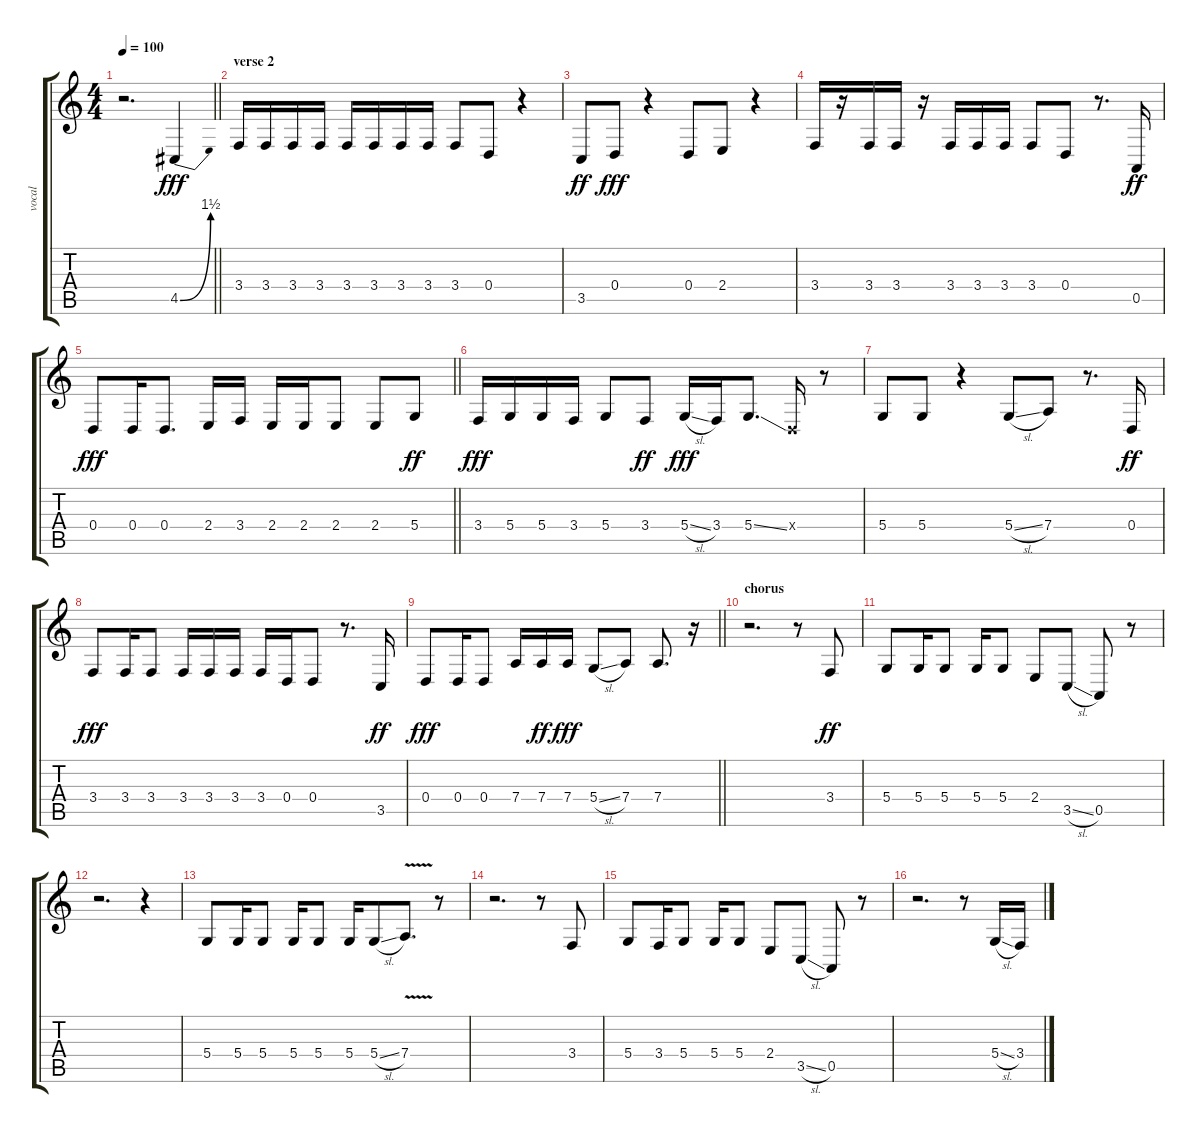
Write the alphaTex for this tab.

\track ("vocal" "vocal") {instrument altosax}
\staff {score tabs}
\tuning (E4 B3 G3 D3 A2 D2) {hide}
\ts (4 4)
\tempo 100
\clef g2
\barLineRight lightlight
\ks c
r.2{d dy fff} 4.5{be (bend 0 0 60 6)}.4 |
\section ("" "verse 2")
3.4.16 3.4.16 3.4.16 3.4.16 3.4.16 3.4.16 3.4.16 3.4.16 3.4.8 0.4.8 r.4 |
3.5.8{dy ff} 0.4.8{dy fff} r.4 0.4.8 2.4.8 r.4 |
3.4.16 r.16 3.4.16 3.4.16 r.16 3.4.16 3.4.16 3.4.16 3.4.8 0.4.8 r.8{d} 0.5.16{dy ff} |
\barLineRight lightlight
0.4.8{dy fff} 0.4.16 0.4.8{d} 2.4.16 3.4.16 2.4.16 2.4.16 2.4.8 2.4.8 5.4.8{dy ff} |
3.4.16{dy fff} 5.4.16 5.4.16 3.4.16 5.4.8 3.4.8{dy ff} 5.4{sl}.16{dy fff} 3.4.16 5.4{ss}.8{d} 0.4{x}.16 r.8 |
5.4.8 5.4.8 r.4 5.4{sl}.8 7.4.8 r.8{d} 0.4.16{dy ff} |
3.4.8{dy fff} 3.4.16 3.4.8 3.4.16 3.4.16 3.4.16 3.4.16 0.4.16 0.4.8 r.8{d} 3.5.16{dy ff} |
\barLineRight lightlight
0.4.8{dy fff} 0.4.16 0.4.8 7.4.16 7.4.16{dy ff} 7.4.16{dy fff} 5.4{sl}.8 7.4.8 7.4.8{d} r.16 |
\section ("" "chorus")
r.2{d} r.8 3.4.8{dy ff} |
5.4.8 5.4.16 5.4.8 5.4.16 5.4.8 2.4.8 3.5{sl}.8 0.5.8 r.8 |
r.2{d} r.4 |
5.4.8 5.4.16 5.4.8 5.4.16 5.4.8 5.4.16 5.4{sl}.8 7.4{v}.8{d} r.8 |
r.2{d} r.8 3.4.8 |
5.4.8 3.4.16 5.4.8 5.4.16 5.4.8 2.4.8 3.5{sl}.8 0.5.8 r.8 |
r.2{d} r.8 5.4{sl}.16 3.4.16
